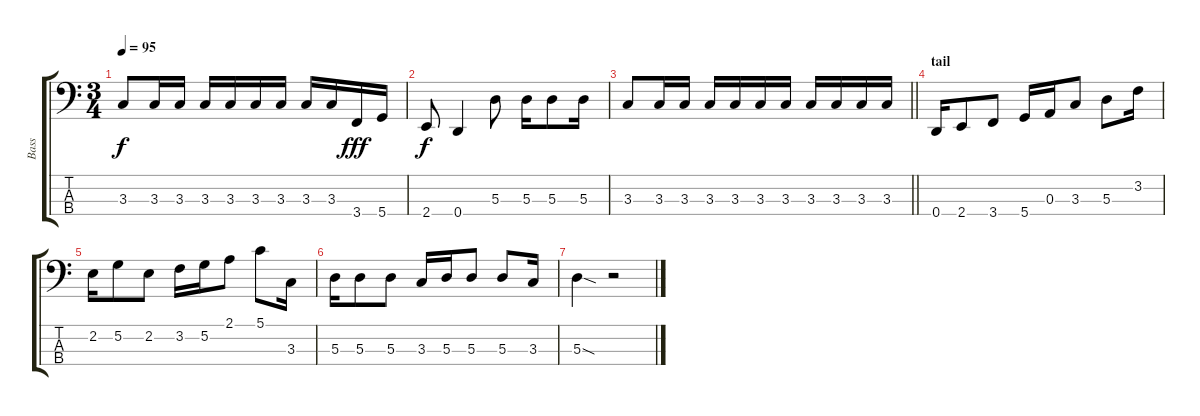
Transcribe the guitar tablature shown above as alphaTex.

\track ("Bass" "Bass") {instrument electricbassfinger}
\staff {score tabs}
\tuning (G2 D2 A1 D1) {hide}
\ts (3 4)
\tempo 95
\clef f4
\ks c
3.3.8{dy f} 3.3.16 3.3.16 3.3.16 3.3.16 3.3.16 3.3.16 3.3.16 3.3.16 3.4.16{dy fff} 5.4.16 |
2.4.8{dy f} 0.4.4 5.3.8 5.3.16 5.3.8 5.3.16 |
\barLineRight lightlight
3.3.8 3.3.16 3.3.16 3.3.16 3.3.16 3.3.16 3.3.16 3.3.16 3.3.16 3.3.16 3.3.16 |
\section ("" "tail")
0.4.16 2.4.8 3.4.8 5.4.16 0.3.16 3.3.8 5.3.8 3.2.16 |
2.2.16 5.2.8 2.2.8 3.2.16 5.2.16 2.1.8 5.1.8 3.3.16 |
5.3.16 5.3.8 5.3.8 3.3.16 5.3.16 5.3.8 5.3.8 3.3.16 |
5.3{sod}.4 r.2
